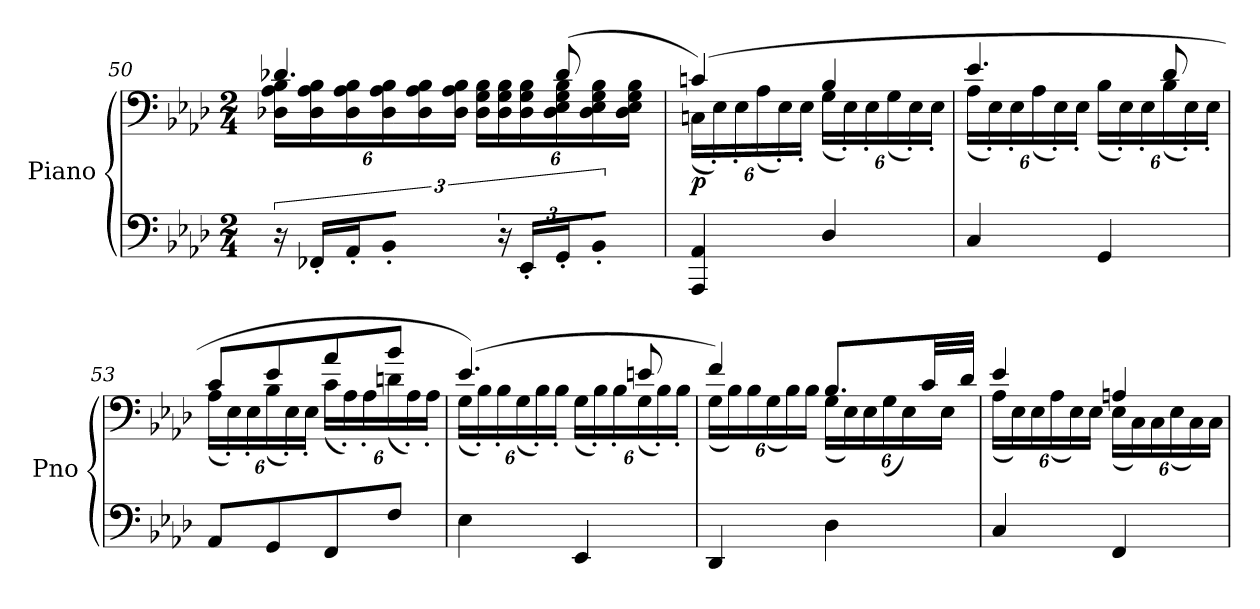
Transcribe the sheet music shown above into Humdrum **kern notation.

**kern	**kern	**dynam
*part1	*part1	*part1
*staff2	*staff1	*staff1/2
*I"Piano	*	*
*I'Pno	*	*
!!LO:LB:g=z
*clefF4	*clefF4	*
*k[b-e-a-d-]	*k[b-e-a-d-]	*
*M2/4	*M2/4	*
=50	=50	=50
*	*^	*
*	*	*Xbrackettup	*
!	!	!	!LO:DY:b
24r	4.d-X/	24D-X\ 24A-\ 24B-\LL	other-dynamics
24FF-X'/LL	.	24D-\ 24A-\ 24B-\	.
24AA-'/J	.	24D-\ 24A-\ 24B-\	.
8BB-'/J	.	24D-\ 24A-\ 24B-\	.
.	.	24D-\ 24A-\ 24B-\	.
.	.	24D-\ 24A-\ 24B-\JJ	.
24r	.	24D-\ 24G\ 24B-\LL	.
24EE-'/LL	.	24D-\ 24G\ 24B-\	.
24GG'/J	.	24D-\ 24G\ 24B-\	.
8BB-'/J	(>8d-/	24D-\ 24E-\ 24G\ 24B-\	.
.	.	24D-\ 24E-\ 24G\ 24B-\	.
.	.	24D-\ 24E-\ 24G\ 24B-\JJ	.
=51	=51	=51	=51
!	!	!	!LO:DY:b
4AAA-/ 4AA-/	(>4cn/)	(<24Cn\LL	p
.	.	24E-'\)	.
.	.	24E-'\	.
.	.	(<24A-\	.
.	.	24E-'\)	.
.	.	24E-'\JJ	.
4D-/	4B-/	(<24G\LL	.
.	.	24E-'\)	.
.	.	24E-'\	.
.	.	(<24G\	.
.	.	24E-'\)	.
.	.	24E-'\JJ	.
=52	=52	=52	=52
4C/	4.e-/	(<24A-\LL	.
.	.	24E-'\)	.
.	.	24E-'\	.
.	.	(<24A-\	.
.	.	24E-'\)	.
.	.	24E-'\JJ	.
4GG/	.	(<24B-\LL	.
.	.	24E-'\)	.
.	.	24E-'\	.
.	8d-/	(<24B-\	.
.	.	24E-'\)	.
.	.	24E-'\JJ	.
!!LO:LB:g=z	!!
=53	=53	=53	=53
8AA-/L	8c/L	(<24A-\LL	.
.	.	24E-'\)	.
.	.	24E-'\	.
8GG/	8e-/	(<24B-\	.
.	.	24E-'\)	.
.	.	24E-'\JJ	.
8FF/	8a-/	(<24c\LL	.
.	.	24A-'\)	.
.	.	24A-'\	.
8F/J	8b-/J	(<24dn\	.
.	.	24A-'\)	.
.	.	24A-'\JJ	.
=54	=54	=54	=54
4E-\	(>4.e-/)	(<24G\LL	.
.	.	24B-'\)	.
.	.	24B-'\	.
.	.	(<24G\	.
.	.	24B-'\)	.
.	.	24B-'\JJ	.
4EE-/	.	(<24G\LL	.
.	.	24B-'\)	.
.	.	24B-'\	.
.	8en/	(<24G\	.
.	.	24B-'\)	.
.	.	24B-'\JJ	.
=55	=55	=55	=55
4DD-/	4f/)	(<24G\LL	.
.	.	24B-\)	.
.	.	24B-\	.
.	.	(<24G\	.
.	.	24B-\)	.
.	.	24B-\JJ	.
4D-\	8.B-/L	(<24G\LL	.
.	.	24E-\)	.
.	.	24E-\	.
.	.	(<24G\	.
.	.	24E-\)	.
.	32c/LL	.	.
.	.	24E-\JJ	.
.	32d-/JJJ	.	.
!!LO:LB:g=z	!!
=56	=56	=56	=56
4C/	4e-/	(<24A-\LL	.
.	.	24E-\)	.
.	.	24E-\	.
.	.	(<24A-\	.
.	.	24E-\)	.
.	.	24E-\JJ	.
4FF/	4An/	(<24E-\LL	.
.	.	24C\)	.
.	.	24C\	.
.	.	(<24E-\	.
.	.	24C\)	.
.	.	24C\JJ	.
*	*v	*v	*
=	=	=
*-	*-	*-
